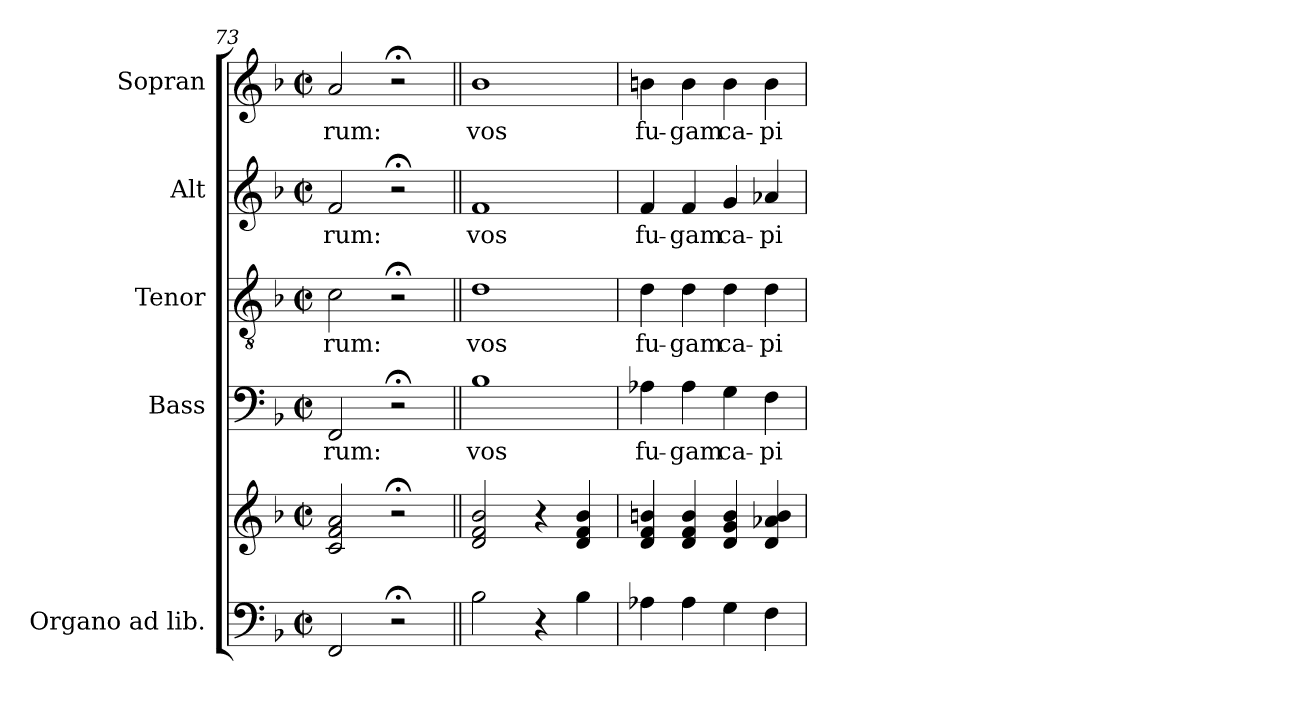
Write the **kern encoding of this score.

**kern	**kern	**kern	**text	**kern	**text	**kern	**text	**kern	**text
*part5	*part5	*part4	*part4	*part3	*part3	*part2	*part2	*part1	*part1
*staff6	*staff5	*staff4	*staff4	*staff3	*staff3	*staff2	*staff2	*staff1	*staff1
*I"Organo ad lib.	*	*I"Bass	*	*I"Tenor	*	*I"Alt	*	*I"Sopran	*
*	*	*I'B.	*	*I'T.	*	*I'A.	*	*I'S.	*
*clefF4	*clefG2	*clefF4	*	*clefGv2	*	*clefG2	*	*clefG2	*
*k[b-]	*k[b-]	*k[b-]	*	*k[b-]	*	*k[b-]	*	*k[b-]	*
*F:	*F:	*F:	*	*F:	*	*F:	*	*F:	*
*M2/2	*M2/2	*M2/2	*	*M2/2	*	*M2/2	*	*M2/2	*
*met(c|)	*met(c|)	*met(c|)	*	*met(c|)	*	*met(c|)	*	*met(c|)	*
=73	=73	=73	=73	=73	=73	=73	=73	=73	=73
!	!	!	!LO:LY:b	!	!LO:LY:b	!	!LO:LY:b	!	!LO:LY:b
2FF/	2c/ 2f/ 2a/	2FF/	-rum:	2c\	-rum:	2f/	-rum:	2a/	-rum:
2r;	2r;<	2r;<	.	2r;<	.	2r;<	.	2r;<	.
=74||	=74||	=74||	=74||	=74||	=74||	=74||	=74||	=74||	=74||
!	!	!	!LO:LY:b	!	!LO:LY:b	!	!LO:LY:b	!	!LO:LY:b
2B-\	2d/ 2f/ 2b-/	1B-	vos	1d	vos	1f	vos	1b-	vos
4r	4r	.	.	.	.	.	.	.	.
4B-\	4d/ 4f/ 4b-/	.	.	.	.	.	.	.	.
=75	=75	=75	=75	=75	=75	=75	=75	=75	=75
!	!	!	!LO:LY:b	!	!LO:LY:b	!	!LO:LY:b	!	!LO:LY:b
4A-X\	4d/ 4f/ 4bn/	4A-X\	fu-	4d\	fu-	4f/	fu-	4bn\	fu-
!	!	!	!LO:LY:b	!	!LO:LY:b	!	!LO:LY:b	!	!LO:LY:b
4A-\	4d/ 4f/ 4b/	4A-\	-gam	4d\	-gam	4f/	-gam	4b\	-gam
!	!	!	!LO:LY:b	!	!LO:LY:b	!	!LO:LY:b	!	!LO:LY:b
4G\	4d/ 4g/ 4b/	4G\	ca-	4d\	ca-	4g/	ca-	4b\	ca-
!	!	!	!LO:LY:b	!	!LO:LY:b	!	!LO:LY:b	!	!LO:LY:b
4F\	4d/ 4a-X/ 4b/	4F\	-pi-	4d\	-pi-	4a-X/	-pi-	4b\	-pi-
=	=	=	=	=	=	=	=	=	=
*-	*-	*-	*-	*-	*-	*-	*-	*-	*-
